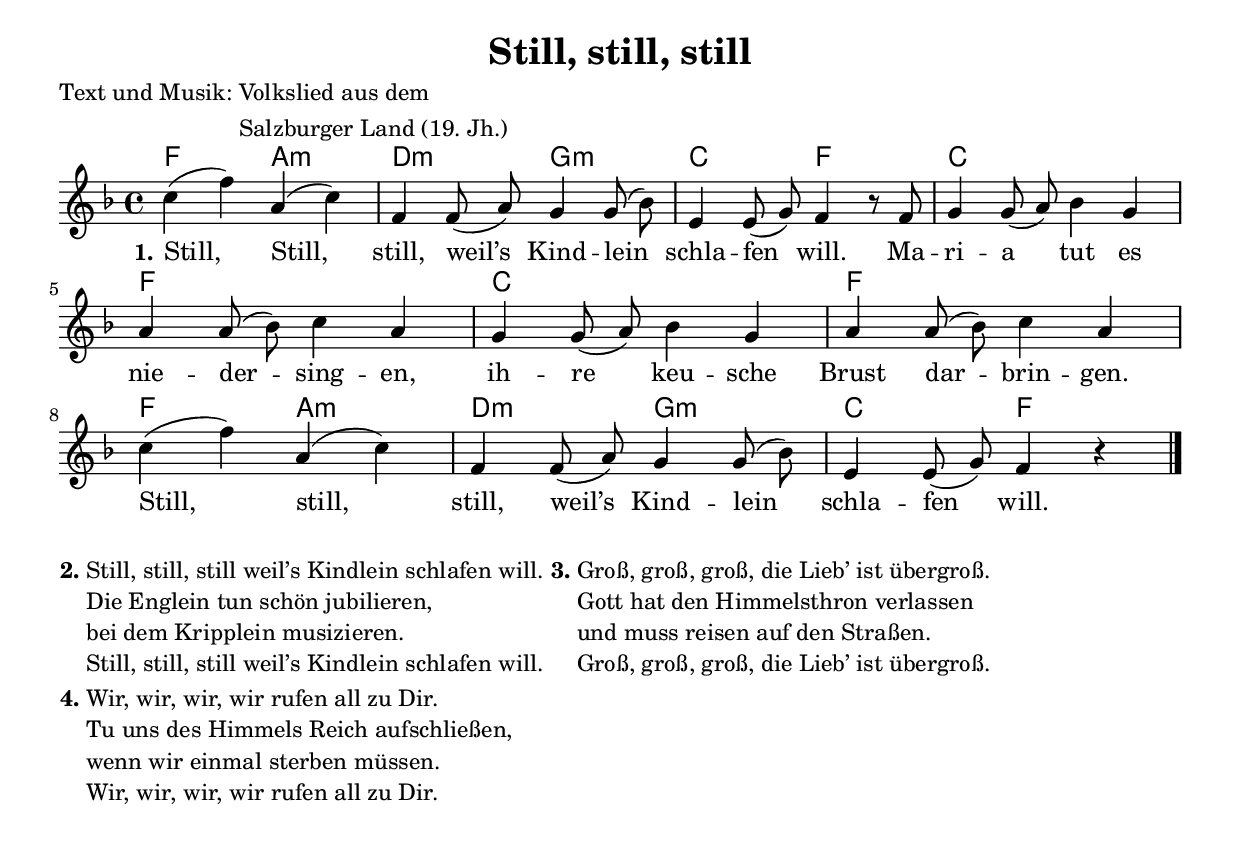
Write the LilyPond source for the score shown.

\version "2.12.3"

\include "default.ly"

\header {
	title="Still, still, still"
	composer=""
	poet= \markup { \line { "Text und Musik:" \column{ "Volkslied aus dem" "Salzburger Land (19. Jh.)"}}}
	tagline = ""
    id = "3954205d1081fe9158efd1cca75f1bf25a5f28a2"
}


Melodie=\relative c'' {
		\clef "treble"
		\key f\major
		\time 4/4
		c4( f4) a,4( c4) f,4 f8( a8) g4 g8( bes8)
		e,4 e8( g8) f4 r8 f8 g4 g8( a8) bes4 g4 \break
		a4 a8( bes8) c4 a4 g4 g8( a8) bes4 g4 a4 a8( bes8) c4 a4
		c4( f4) a,4( c4) f,4 f8( a8) g4 g8( bes8) e,4 e8( g8) f4 r4 \bar "|."
}


Akkorde= \chordmode {
f2 a:m d:m g:m c f c1 f c f f2 a:m d:m g:m c f2
}

Text=\lyricmode {
  \set stanza = "1."
	Still, Still, still, weil’s Kind -- lein schla -- fen will.
	Ma -- ri -- a tut es nie -- der -- sing -- en,
	ih -- re keu -- sche Brust dar -- brin -- gen.
	Still, still, still, weil’s Kind -- lein schla -- fen will.
}


\score{
  <<
    \new ChordNames {\Akkorde}
    \new Voice = "Melodie" {
      \autoBeamOff
      \clef violin
      \key f\major
      \time 4/4
      \Melodie
    }
    \new Lyrics = Strophe \lyricsto Melodie \Text
  >>
  \layout{}
  \midi { \context { \Score tempoWholesPerMinute = #(ly:make-moment 120 4) } }
}

\markup {
    \hspace #0.1
    \column {
      \line {
        \bold "2."
        \column {
"Still, still, still weil’s Kindlein schlafen will."
"Die Englein tun schön jubilieren,"
"bei dem Kripplein musizieren."
"Still, still, still weil’s Kindlein schlafen will."
        }
      }
      \hspace #0.1
      \line {
        \bold "4."
        \column {
"Wir, wir, wir, wir rufen all zu Dir."
"Tu uns des Himmels Reich aufschließen,"
"wenn wir einmal sterben müssen."
"Wir, wir, wir, wir rufen all zu Dir."
        }
      }
    }
    \hspace #0.1
    \column {
      \line {
        \bold "3."
        \column {
"Groß, groß, groß, die Lieb’ ist übergroß."
"Gott hat den Himmelsthron verlassen"
"und muss reisen auf den Straßen."
"Groß, groß, groß, die Lieb’ ist übergroß."
        }
      }
    }
    \hspace #0.1
}
